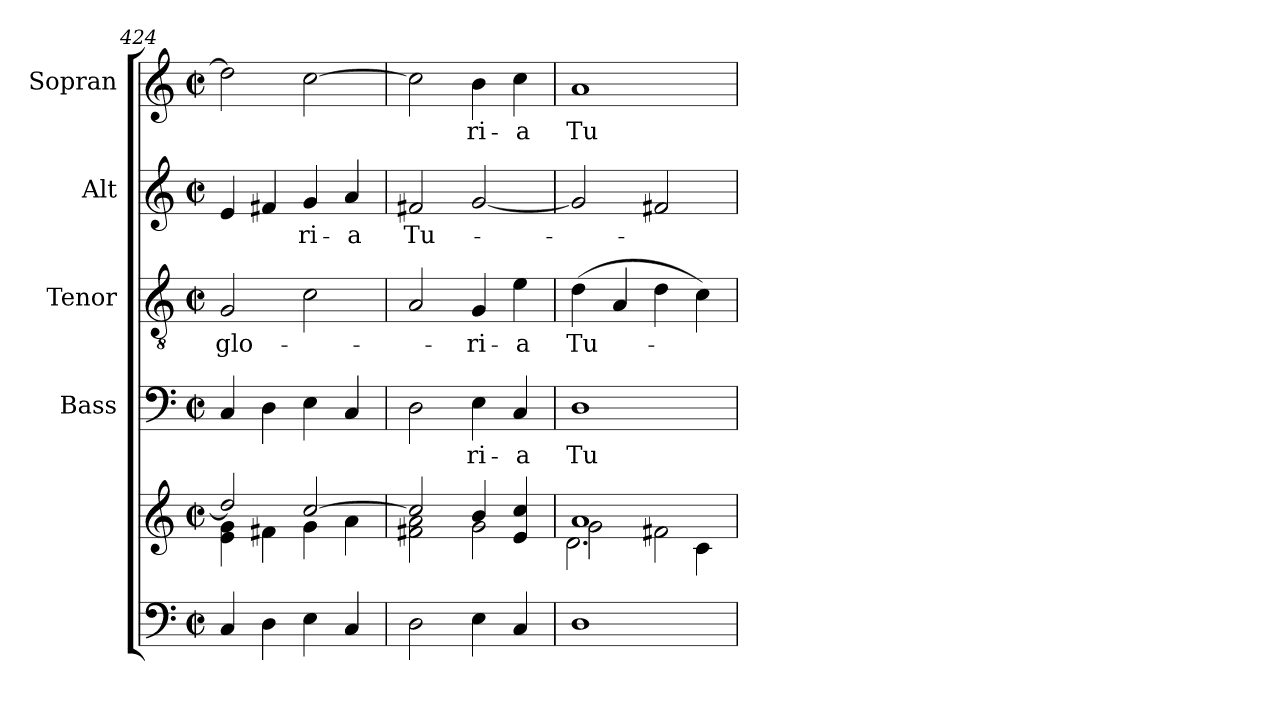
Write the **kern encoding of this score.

**kern	**kern	**kern	**text	**kern	**text	**kern	**text	**kern	**text
*part5	*part5	*part4	*part4	*part3	*part3	*part2	*part2	*part1	*part1
*staff6	*staff5	*staff4	*staff4	*staff3	*staff3	*staff2	*staff2	*staff1	*staff1
*	*	*I"Bass	*	*I"Tenor	*	*I"Alt	*	*I"Sopran	*
*	*	*I'B.	*	*I'T.	*	*I'A.	*	*I'S.	*
*clefF4	*clefG2	*clefF4	*	*clefGv2	*	*clefG2	*	*clefG2	*
*k[]	*k[]	*k[]	*	*k[]	*	*k[]	*	*k[]	*
*C:	*C:	*C:	*	*C:	*	*C:	*	*C:	*
*M2/2	*M2/2	*M2/2	*	*M2/2	*	*M2/2	*	*M2/2	*
*met(c|)	*met(c|)	*met(c|)	*	*met(c|)	*	*met(c|)	*	*met(c|)	*
=424	=424	=424	=424	=424	=424	=424	=424	=424	=424
*	*^	*	*	*	*	*	*	*	*
!	!	!	!	!	!	!LO:LY:b	!	!	!	!
4C/	2dd/]	4e\ 4g\	4C/	.	2G/	glo-	4e/	.	2dd\]	.
4D\	.	4f#X\	4D\	.	.	.	4f#X/	.	.	.
!	!	!	!	!	!	!	!	!LO:LY:b	!	!
4E\	[>2cc/	4g\	4E\	.	2c\	.	4g/	-ri-	[2cc\	.
!	!	!	!	!	!	!	!	!LO:LY:b	!	!
4C/	.	4a\	4C/	.	.	.	4a/	-a	.	.
=425	=425	=425	=425	=425	=425	=425	=425	=425	=425	=425
!	!	!	!	!	!	!	!	!LO:LY:b	!	!
2D\	2cc/]	2f#X\ 2a\	2D\	.	2A/	.	2f#X/	Tu-	2cc\]	.
!	!	!	!	!LO:LY:b	!	!LO:LY:b	!	!	!	!LO:LY:b
4E\	4b/	2g\	4E\	-ri-	4G/	-ri-	[2g/	.	4b\	-ri-
!	!	!	!	!LO:LY:b	!	!LO:LY:b	!	!	!	!LO:LY:b
4C/	4e/ 4cc/	.	4C/	-a	4e\	-a	.	.	4cc\	-a
=426	=426	=426	=426	=426	=426	=426	=426	=426	=426	=426
*	*	*^	*	*	*	*	*	*	*	*
!	!	!	!	!	!LO:LY:b	!	!LO:LY:b	!	!	!	!LO:LY:b
1D	1a	2g\	2.d\	1D	Tu-	(>4d\	Tu-	2g/]	.	1a	Tu-
.	.	.	.	.	.	4A/	.	.	.	.	.
.	.	2f#X\	.	.	.	4d\	.	2f#X/	.	.	.
.	.	.	4c\	.	.	4c\)	.	.	.	.	.
*	*v	*v	*v	*	*	*	*	*	*	*	*
=	=	=	=	=	=	=	=	=	=
*-	*-	*-	*-	*-	*-	*-	*-	*-	*-
